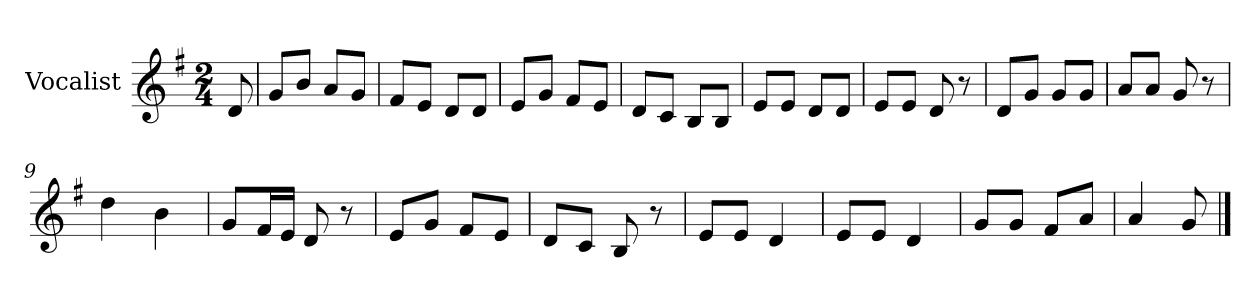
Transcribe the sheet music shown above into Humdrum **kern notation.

**kern
*part1
*staff1
*I"Vocalist
*k[f#]
*G:
*M2/4
=
8d
=1
8gL
8bJ
8aL
8gJ
=2
8f#L
8eJ
8dL
8dJ
=3
8eL
8gJ
8f#L
8eJ
=4
8dL
8cJ
8BL
8BJ
=5
8eL
8eJ
8dL
8dJ
=6
8eL
8eJ
8d
8r
=7
8dL
8gJ
8gL
8gJ
=8
8aL
8aJ
8g
8r
=9
4dd
4b
=10
8gL
16f#L
16eJJ
8d
8r
=11
8eL
8gJ
8f#L
8eJ
=12
8dL
8cJ
8B
8r
=13
8eL
8eJ
4d
=14
8eL
8eJ
4d
=15
8gL
8gJ
8f#L
8aJ
=16
4a
8g
==
*-
